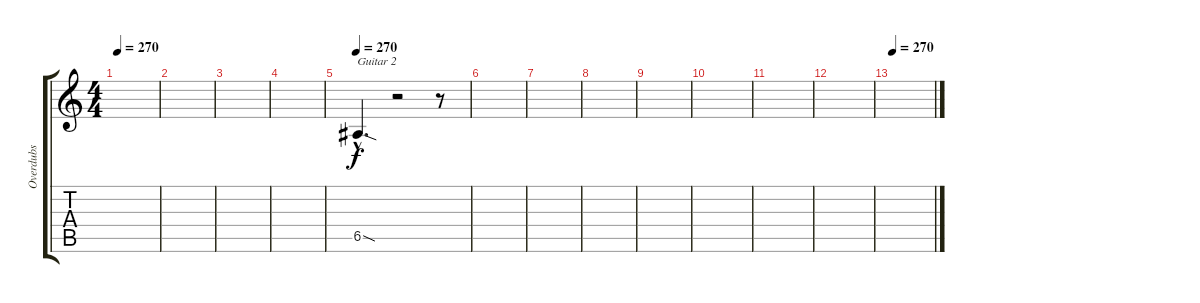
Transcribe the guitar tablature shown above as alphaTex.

\track ("Overdubs" "Overdubs") {instrument distortionguitar}
\staff {score tabs}
\tuning (B3 Ab3 D3 A2 E2 B1) {hide}
\ts (4 4)
\tempo 270
\clef g2
\ks c
|
|
|
|
\tempo 270
6.5{sod hac}.4{d txt "Guitar 2"} r.2 r.8 |
|
|
|
|
|
|
|
\tempo 270
